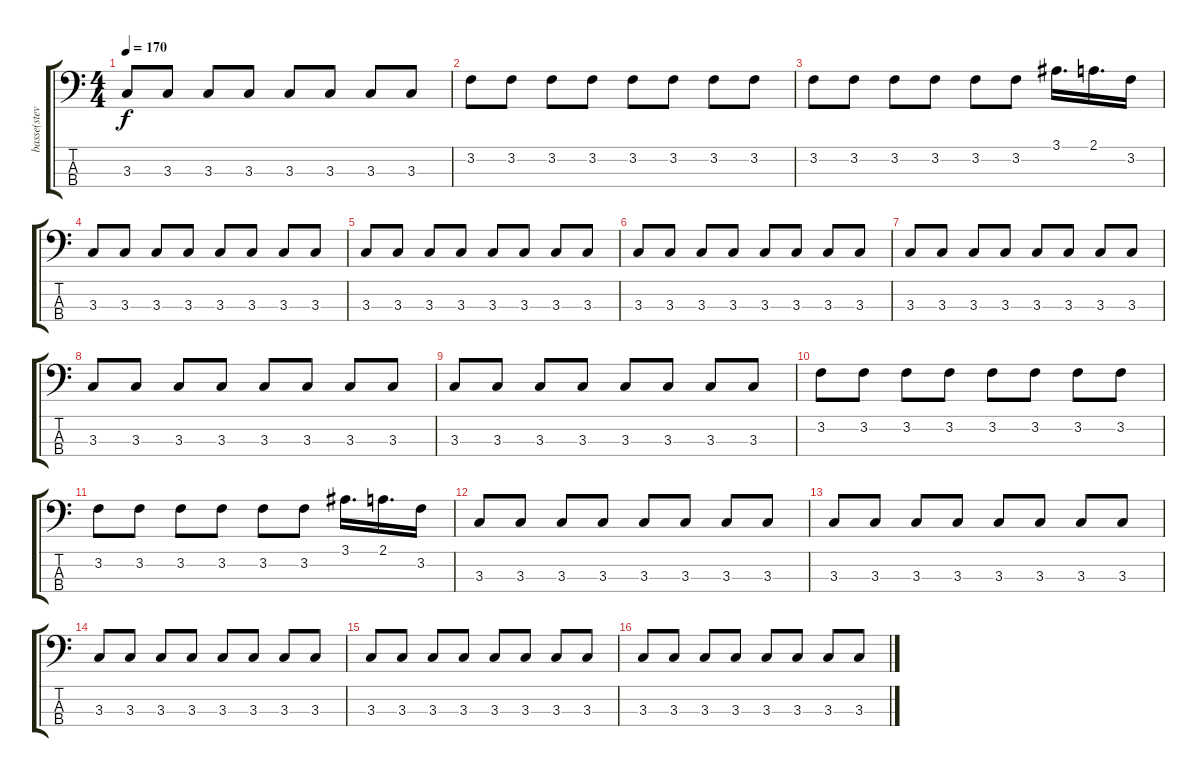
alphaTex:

\track ("basse(steve)" "basse(stev") {instrument electricbasspick}
\staff {score tabs}
\tuning (G2 D2 A1 E1) {hide}
\ts (4 4)
\tempo 170
\clef f4
\ks c
3.3.8{dy f} 3.3.8 3.3.8 3.3.8 3.3.8 3.3.8 3.3.8 3.3.8 |
3.2.8 3.2.8 3.2.8 3.2.8 3.2.8 3.2.8 3.2.8 3.2.8 |
3.2.8 3.2.8 3.2.8 3.2.8 3.2.8 3.2.8 3.1.16{d} 2.1.16{d} 3.2.16 |
3.3.8 3.3.8 3.3.8 3.3.8 3.3.8 3.3.8 3.3.8 3.3.8 |
3.3.8 3.3.8 3.3.8 3.3.8 3.3.8 3.3.8 3.3.8 3.3.8 |
3.3.8 3.3.8 3.3.8 3.3.8 3.3.8 3.3.8 3.3.8 3.3.8 |
3.3.8 3.3.8 3.3.8 3.3.8 3.3.8 3.3.8 3.3.8 3.3.8 |
3.3.8 3.3.8 3.3.8 3.3.8 3.3.8 3.3.8 3.3.8 3.3.8 |
3.3.8 3.3.8 3.3.8 3.3.8 3.3.8 3.3.8 3.3.8 3.3.8 |
3.2.8 3.2.8 3.2.8 3.2.8 3.2.8 3.2.8 3.2.8 3.2.8 |
3.2.8 3.2.8 3.2.8 3.2.8 3.2.8 3.2.8 3.1.16{d} 2.1.16{d} 3.2.16 |
3.3.8 3.3.8 3.3.8 3.3.8 3.3.8 3.3.8 3.3.8 3.3.8 |
3.3.8 3.3.8 3.3.8 3.3.8 3.3.8 3.3.8 3.3.8 3.3.8 |
3.3.8 3.3.8 3.3.8 3.3.8 3.3.8 3.3.8 3.3.8 3.3.8 |
3.3.8{volume 8} 3.3.8 3.3.8 3.3.8 3.3.8 3.3.8 3.3.8 3.3.8 |
3.3.8 3.3.8 3.3.8 3.3.8 3.3.8 3.3.8 3.3.8 3.3.8
